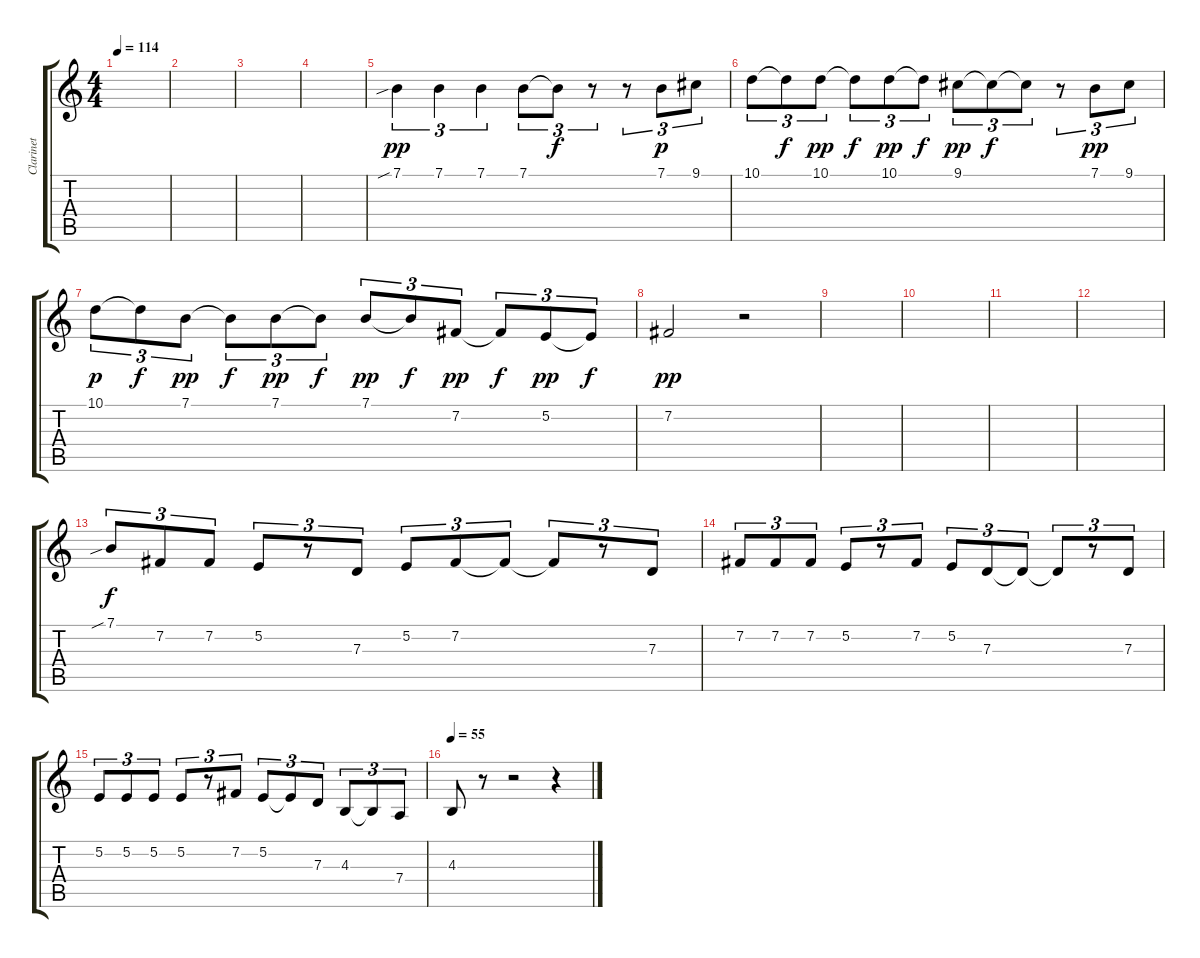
\track ("Clarinet" "Clarinet") {instrument clarinet}
\staff {score tabs}
\tuning (E4 B3 G3 D3 A2 E2) {hide}
\ts (4 4)
\tempo 114
\clef g2
\ks c
|
|
|
|
7.1{sib}.4{tu (3 2) dy pp} 7.1.4{tu (3 2)} 7.1.4{tu (3 2)} 7.1.8{tu (3 2)} 7.1{t}.8{tu (3 2) dy f} r.8{tu (3 2)} r.8{tu (3 2)} 7.1.8{tu (3 2) dy p} 9.1.8{tu (3 2)} |
10.1.8{tu (3 2)} 10.1{t}.8{tu (3 2) dy f} 10.1.8{tu (3 2) dy pp} 10.1{t}.8{tu (3 2) dy f} 10.1.8{tu (3 2) dy pp} 10.1{t}.8{tu (3 2) dy f} 9.1.8{tu (3 2) dy pp} 9.1{t}.8{tu (3 2) dy f} 9.1{t}.8{tu (3 2)} r.8{tu (3 2)} 7.1.8{tu (3 2) dy pp} 9.1.8{tu (3 2)} |
10.1.8{tu (3 2) dy p} 10.1{t}.8{tu (3 2) dy f} 7.1.8{tu (3 2) dy pp} 7.1{t}.8{tu (3 2) dy f} 7.1.8{tu (3 2) dy pp} 7.1{t}.8{tu (3 2) dy f} 7.1.8{tu (3 2) dy pp} 7.1{t}.8{tu (3 2) dy f} 7.2.8{tu (3 2) dy pp} 7.2{t}.8{tu (3 2) dy f} 5.2.8{tu (3 2) dy pp} 5.2{t}.8{tu (3 2) dy f} |
7.2.2{dy pp} r.2 |
|
|
|
|
7.1{sib}.8{tu (3 2) dy f} 7.2.8{tu (3 2)} 7.2.8{tu (3 2)} 5.2.8{tu (3 2)} r.8{tu (3 2)} 7.3.8{tu (3 2)} 5.2.8{tu (3 2)} 7.2.8{tu (3 2)} 7.2{t}.8{tu (3 2)} 7.2{t}.8{tu (3 2)} r.8{tu (3 2)} 7.3.8{tu (3 2)} |
7.2.8{tu (3 2)} 7.2.8{tu (3 2)} 7.2.8{tu (3 2)} 5.2.8{tu (3 2)} r.8{tu (3 2)} 7.2.8{tu (3 2)} 5.2.8{tu (3 2)} 7.3.8{tu (3 2)} 7.3{t}.8{tu (3 2)} 7.3{t}.8{tu (3 2)} r.8{tu (3 2)} 7.3.8{tu (3 2)} |
5.2.8{tu (3 2)} 5.2.8{tu (3 2)} 5.2.8{tu (3 2)} 5.2.8{tu (3 2)} r.8{tu (3 2)} 7.2.8{tu (3 2)} 5.2.8{tu (3 2)} 5.2{t}.8{tu (3 2)} 7.3.8{tu (3 2)} 4.3.8{tu (3 2)} 4.3{t}.8{tu (3 2)} 7.4.8{tu (3 2)} |
\tempo 55
4.3.8 r.8 r.2 r.4
